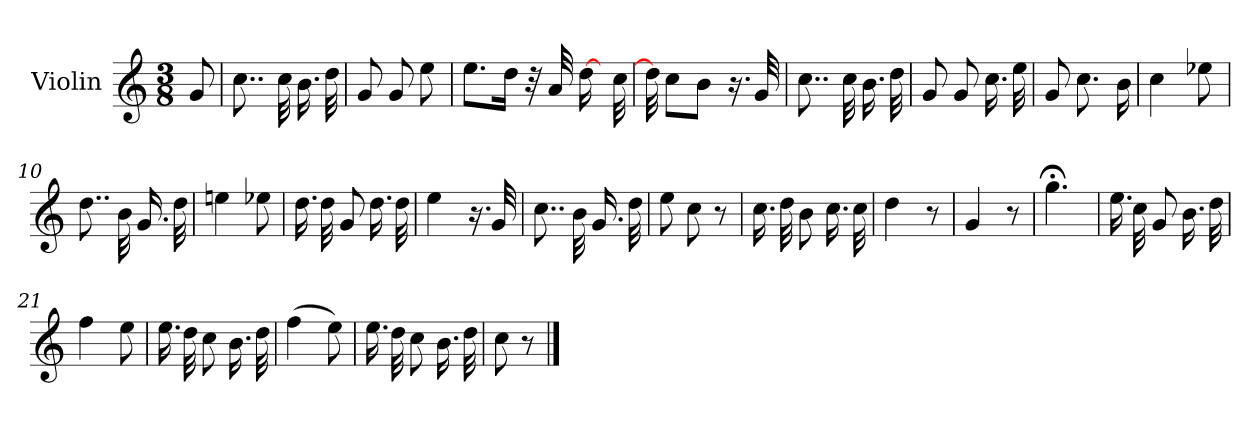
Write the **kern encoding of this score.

**kern	**dynam
*part1	*part1
*staff1	*staff1
*I"Violin	*
*I'Vln.	*
*clefG2	*
*M3/8	*
=1	=1
8g	Andante
=2	=2
8..cc	.
32cc	.
16.b	.
32dd	.
=3	=3
8g	.
8g	.
8ee	.
=4	=4
8.eeL	.
16ddJk	.
32r	.
32a	.
[16dd	.
32ryy	.
32cc	.
=5	=5
32dd]	.
8ccL	.
8bJ	.
16.r	.
32g	.
=6	=6
8..cc	.
32cc	.
16.b	.
32dd	.
=7	=7
8g	.
8g	.
16.cc	.
32ee	.
=8	=8
8g	.
8.cc	.
16b	.
!!LO:LB:g=z
=9	=9
4cc	.
8ee-X	.
=10	=10
8..dd	.
32b	.
16.g	.
32dd	.
=11	=11
4een	.
8ee-X	.
=12	=12
16.dd	.
32dd	.
8g	.
16.dd	.
32dd	.
=13	=13
4ee	.
16.r	.
32g	.
=14	=14
8..cc	.
32b	.
16.g	.
32dd	.
=15	=15
8ee	.
8cc	.
8r	.
=16	=16
16.cc	.
32dd	.
8b	.
16.cc	.
32cc	.
!!LO:LB:g=z
=17	=17
4dd	.
8r	.
=18	=18
4g	.
8r	.
=19	=19
4.gg;<	.
=20	=20
16.ee	.
32cc	.
8g	.
16.b	.
32dd	.
=21	=21
4ff	.
8ee	.
=22	=22
16.ee	.
32dd	.
8cc	.
16.b	.
32dd	.
=23	=23
(4ff	.
8ee)	.
=24	=24
16.ee	.
32dd	.
8cc	.
16.b	.
32dd	.
=25	=25
8cc	.
8r	.
==	==
*-	*-
